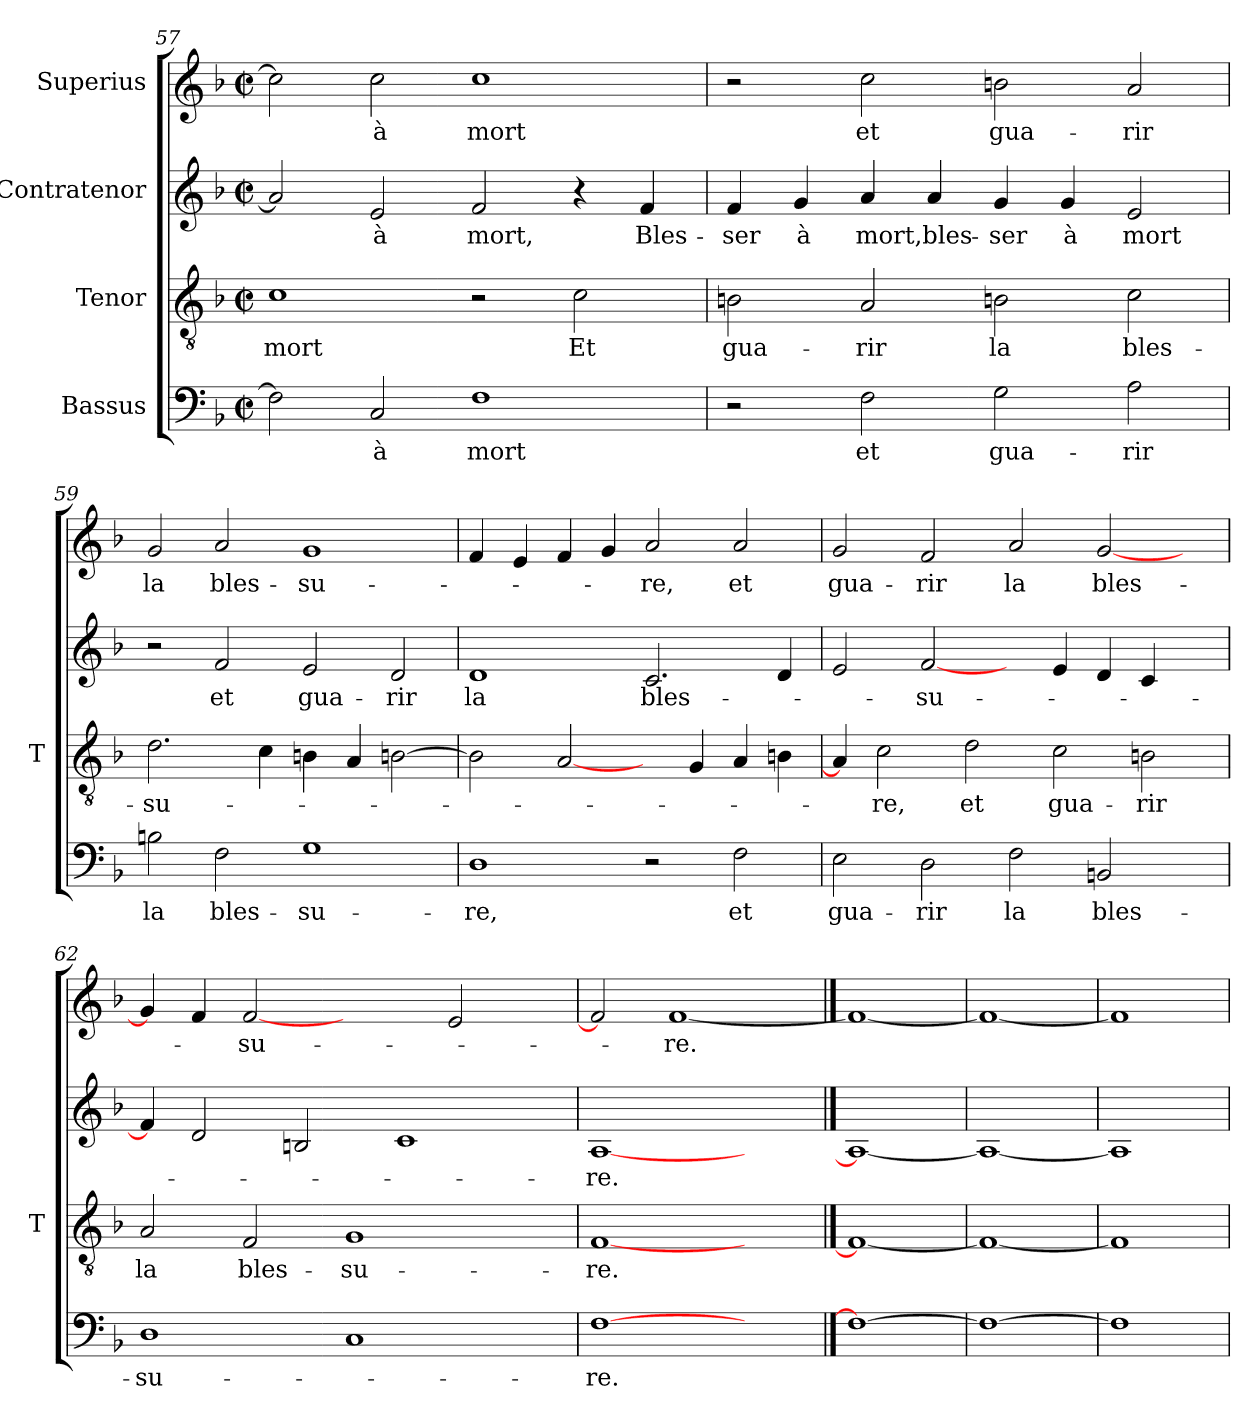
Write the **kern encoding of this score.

**kern	**text	**kern	**text	**kern	**text	**kern	**text
*part4	*part4	*part3	*part3	*part2	*part2	*part1	*part1
*staff4	*staff4	*staff3	*staff3	*staff2	*staff2	*staff1	*staff1
*I"Bassus	*	*I"Tenor	*	*I"Contratenor	*	*I"Superius	*
*	*	*I'T	*	*	*	*	*
*clefF4	*	*clefGv2	*	*clefG2	*	*clefG2	*
*k[b-]	*	*k[b-]	*	*k[b-]	*	*k[b-]	*
*F:	*	*F:	*	*F:	*	*F:	*
*M2/2	*	*M2/2	*	*M2/2	*	*M2/2	*
*met(c|)	*	*met(c|)	*	*met(c|)	*	*met(c|)	*
=57	=57	=57	=57	=57	=57	=57	=57
2F]	.	1c	-mort	2a]	.	2cc]	.
2C	-à	.	.	2e	-à	2cc	-à
1F	-mort	2r	.	2f	-mort,	1cc	-mort
.	.	2c	-Et	4r	.	.	.
.	.	.	.	4f	Bles-	.	.
!!LO:PB:g=z
=58	=58	=58	=58	=58	=58	=58	=58
2r	.	2Bn	gua-	4f	-ser	2r	.
.	.	.	.	4g	-à	.	.
2F	-et	2A	-rir	4a	-mort,	2cc	-et
.	.	.	.	4a	bles-	.	.
2G	gua-	2Bn	-la	4g	-ser	2bn	gua-
.	.	.	.	4g	-à	.	.
2A	-rir	2c	bles-	2e	-mort	2a	-rir
=59	=59	=59	=59	=59	=59	=59	=59
2Bn	-la	2.d	su-	2r	.	2g	-la
2F	bles-	.	.	2f	-et	2a	bles-
.	.	4c	.	.	.	.	.
1G	su-	4Bn	.	2e	gua-	1g	su-
.	.	4A	.	.	.	.	.
.	.	[2Bn	.	2d	-rir	.	.
=60	=60	=60	=60	=60	=60	=60	=60
1D	-re,	2B]	.	1d	-la	4f	.
.	.	.	.	.	.	4e	.
.	.	[2A	.	.	.	4f	.
.	.	.	.	.	.	4g	.
2r	.	4ryy	.	2.c	bles-	2a	-re,
.	.	4G	.	.	.	.	.
2F	-et	4A	.	.	.	2a	-et
.	.	4Bn	.	4d	.	.	.
=61	=61	=61	=61	=61	=61	=61	=61
2E	gua-	4A]	.	2e	.	2g	gua-
.	.	2c	-re,	.	.	.	.
2D	-rir	.	.	[2f	su-	2f	-rir
.	.	2d	-et	.	.	.	.
2F	-la	.	.	4ryy	.	2a	-la
.	.	2c	gua-	4e	.	.	.
2BBn	bles-	.	.	4d	.	[2g	bles-
.	.	2Bn	-rir	4c	.	.	.
4ryy	.	.	.	4ryy	.	4ryy	.
!!LO:LB:g=z
=62	=62	=62	=62	=62	=62	=62	=62
1D	su-	2A	-la	4f]	.	4g]	.
.	.	.	.	2d	.	4f	.
.	.	2F	bles-	.	.	[2f	su-
.	.	.	.	2Bn	.	.	.
1C	.	1G	su-	.	.	2ryy	.
.	.	.	.	1c	.	.	.
.	.	.	.	.	.	2e	.
4ryy	.	4ryy	.	.	.	4ryy	.
=63	=63	=63	=63	=63	=63	=63	=63
[1F	-re.	[1F	-re.	[1A	-re.	2f]	.
.	.	.	.	.	.	[1f	-re.
2ryy	.	2ryy	.	2ryy	.	.	.
==64	==64	==64	==64	==64	==64	==64	==64
1F_	.	1F_	.	1A_	.	1f_	.
=65	=65	=65	=65	=65	=65	=65	=65
1F_	.	1F_	.	1A_	.	1f_	.
=66	=66	=66	=66	=66	=66	=66	=66
1F]	.	1F]	.	1A]	.	1f]	.
=	=	=	=	=	=	=	=
*-	*-	*-	*-	*-	*-	*-	*-
